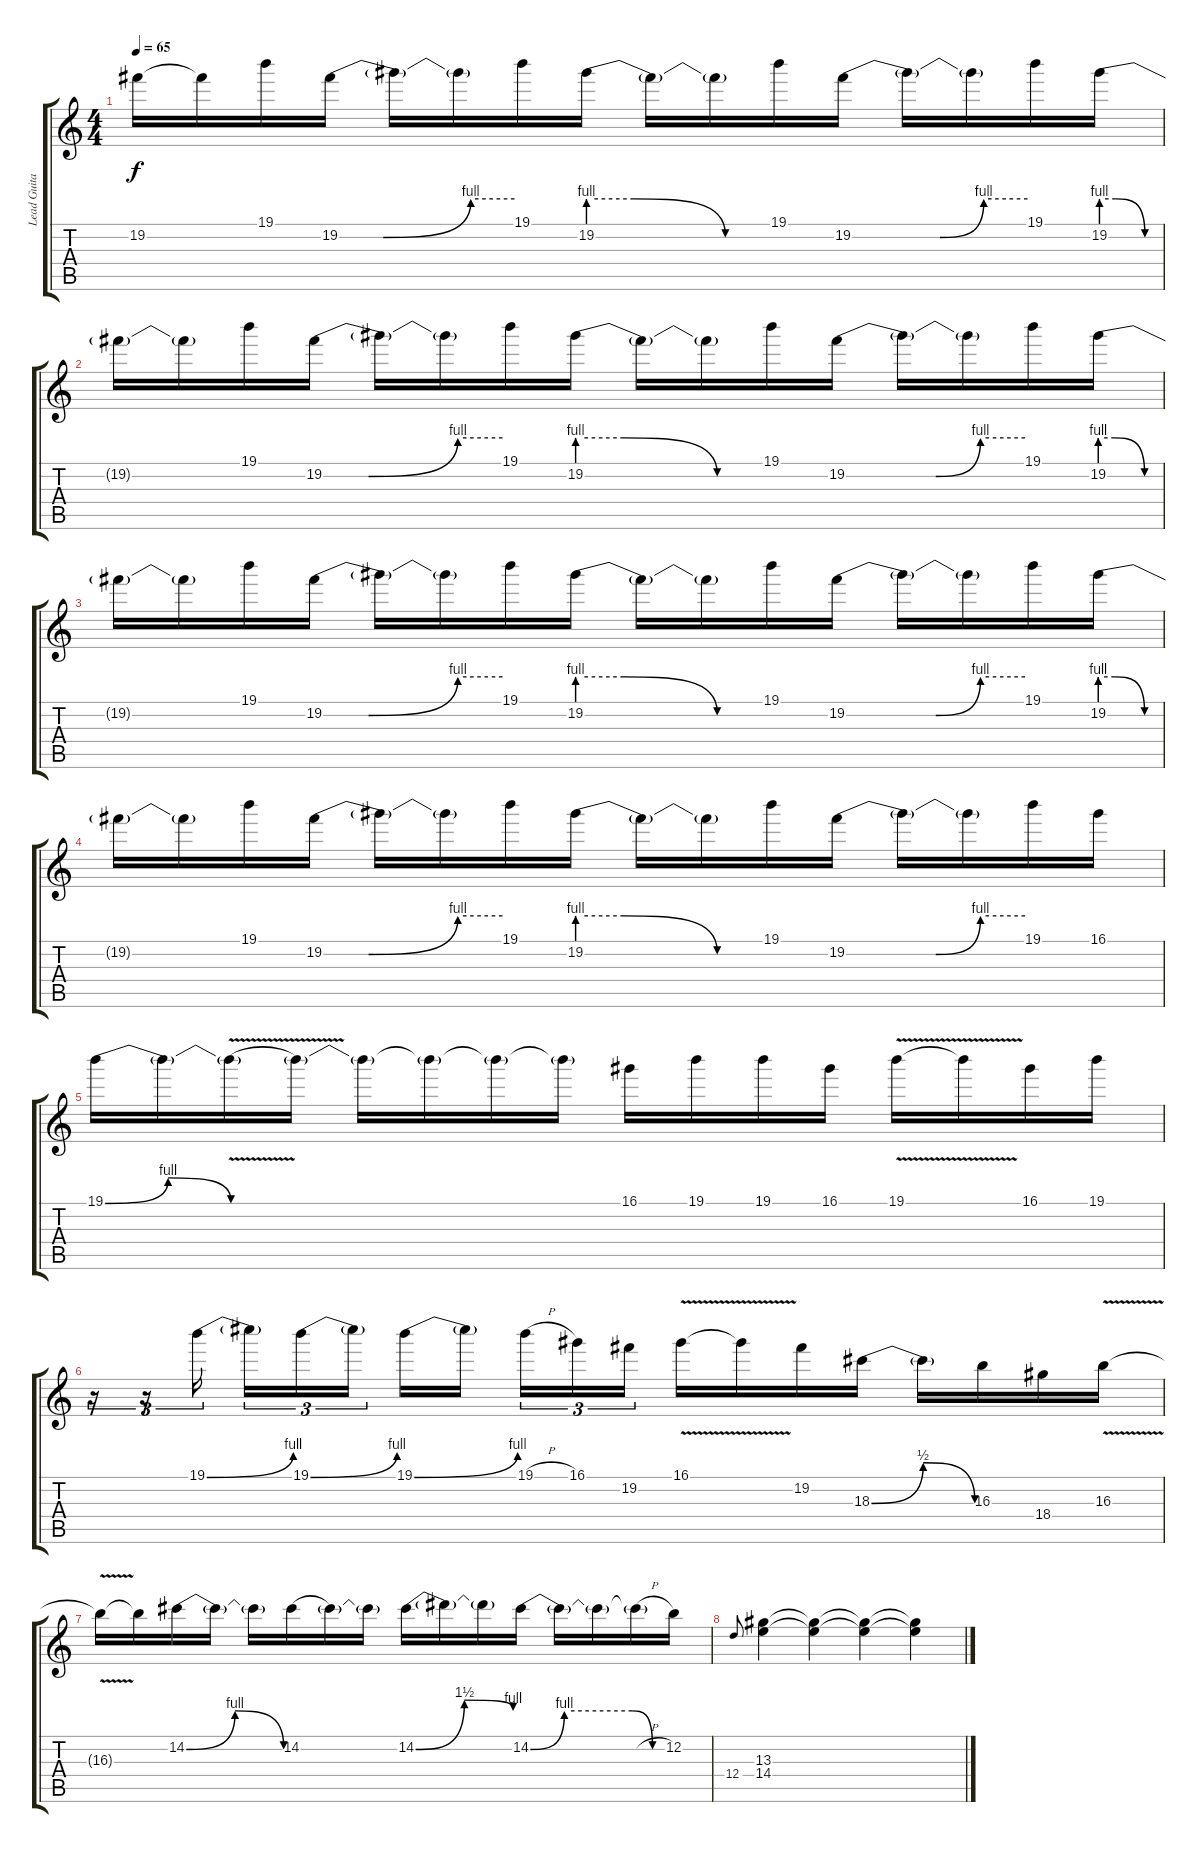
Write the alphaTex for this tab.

\track ("Lead Guitar" "Lead Guita") {instrument overdrivenguitar}
\staff {score tabs}
\tuning (E4 B3 G3 D3 A2 E2) {hide}
\ts (4 4)
\tempo 65
\clef g2
\ks c
19.2{t}.16{dy f} 19.2{t}.16 19.1.16 19.2{be (custom 0 0 15 0 45 4 60 4)}.16 19.2{t}.16 19.2{t}.16 19.1.16 19.2{be (custom 0 4 15 4 45 0 60 0)}.16 19.2{t}.16 19.2{t}.16 19.1.16 19.2{be (custom 0 0 15 0 30 0 45 4 60 4)}.16 19.2{t}.16 19.2{t}.16 19.1.16 19.2{be (custom 0 4 15 4 45 0 60 0)}.16 |
19.2{t}.16 19.2{t}.16 19.1.16 19.2{be (custom 0 0 15 0 45 4 60 4)}.16 19.2{t}.16 19.2{t}.16 19.1.16 19.2{be (custom 0 4 15 4 45 0 60 0)}.16 19.2{t}.16 19.2{t}.16 19.1.16 19.2{be (custom 0 0 15 0 30 0 45 4 60 4)}.16 19.2{t}.16 19.2{t}.16 19.1.16 19.2{be (custom 0 4 15 4 45 0 60 0)}.16 |
19.2{t}.16 19.2{t}.16 19.1.16 19.2{be (custom 0 0 15 0 45 4 60 4)}.16 19.2{t}.16 19.2{t}.16 19.1.16 19.2{be (custom 0 4 15 4 45 0 60 0)}.16 19.2{t}.16 19.2{t}.16 19.1.16 19.2{be (custom 0 0 15 0 30 0 45 4 60 4)}.16 19.2{t}.16 19.2{t}.16 19.1.16 19.2{be (custom 0 4 15 4 45 0 60 0)}.16 |
19.2{t}.16 19.2{t}.16 19.1.16 19.2{be (custom 0 0 15 0 45 4 60 4)}.16 19.2{t}.16 19.2{t}.16 19.1.16 19.2{be (custom 0 4 15 4 45 0 60 0)}.16 19.2{t}.16 19.2{t}.16 19.1.16 19.2{be (custom 0 0 15 0 30 0 45 4 60 4)}.16 19.2{t}.16 19.2{t}.16 19.1.16 16.1.16 |
19.1{be (bendrelease 0 0 15 4 45 4 60 0)}.16 19.1{t}.16 19.1{be (hold 0 0 60 0) v t}.16 19.1{t}.16 19.1{t}.16 19.1{t}.16 19.1{t}.16 19.1{t}.16 16.1.16 19.1.16 19.1.16 16.1.16 19.1{v}.16 19.1{t}.16 16.1.16 19.1.16 |
r.16{tu (3 2) volume 14} r.16{tu (3 2)} 19.1{be (bend 0 0 60 4)}.16{tu (3 2) beam splitsecondary} 19.1{t}.16{tu (3 2)} 19.1{be (bend 0 0 60 4)}.16{tu (3 2)} 19.1{t}.16{tu (3 2)} 19.1{be (bend 0 0 60 4)}.16 19.1{t}.16{beam splitsecondary} 19.1{h}.16{tu (3 2)} 16.1.16{tu (3 2)} 19.2.16{tu (3 2)} 16.1{v}.16 16.1{t}.16 19.2.16 18.3{be (bendrelease 0 0 15 2 45 2 60 0)}.16 18.3{t}.16 16.3.16 18.4.16 16.3{v}.16 |
16.3{t}.16{volume 12} 16.3{t}.16 14.2{be (bendrelease 0 0 15 4 45 4 60 0)}.16 14.2{t}.16 14.2{t}.16 14.2{be (hold 0 0 60 0)}.16 14.2{t}.16 14.2{t}.16 14.2{be (bendrelease 0 0 5 6 50 6 60 4)}.16 14.2{t}.16 14.2{t}.16 14.2{be (custom 0 0 15 4 45 4 54 0 60 0)}.16 14.2{t}.16 14.2{t}.16 14.2{h t}.16 12.2.16 |
12.4.8{gr onbeat} (13.3 14.4).4 (13.3{t} 14.4{t}).4 (13.3{t} 14.4{t}).4 (13.3{t} 14.4{t}).4
